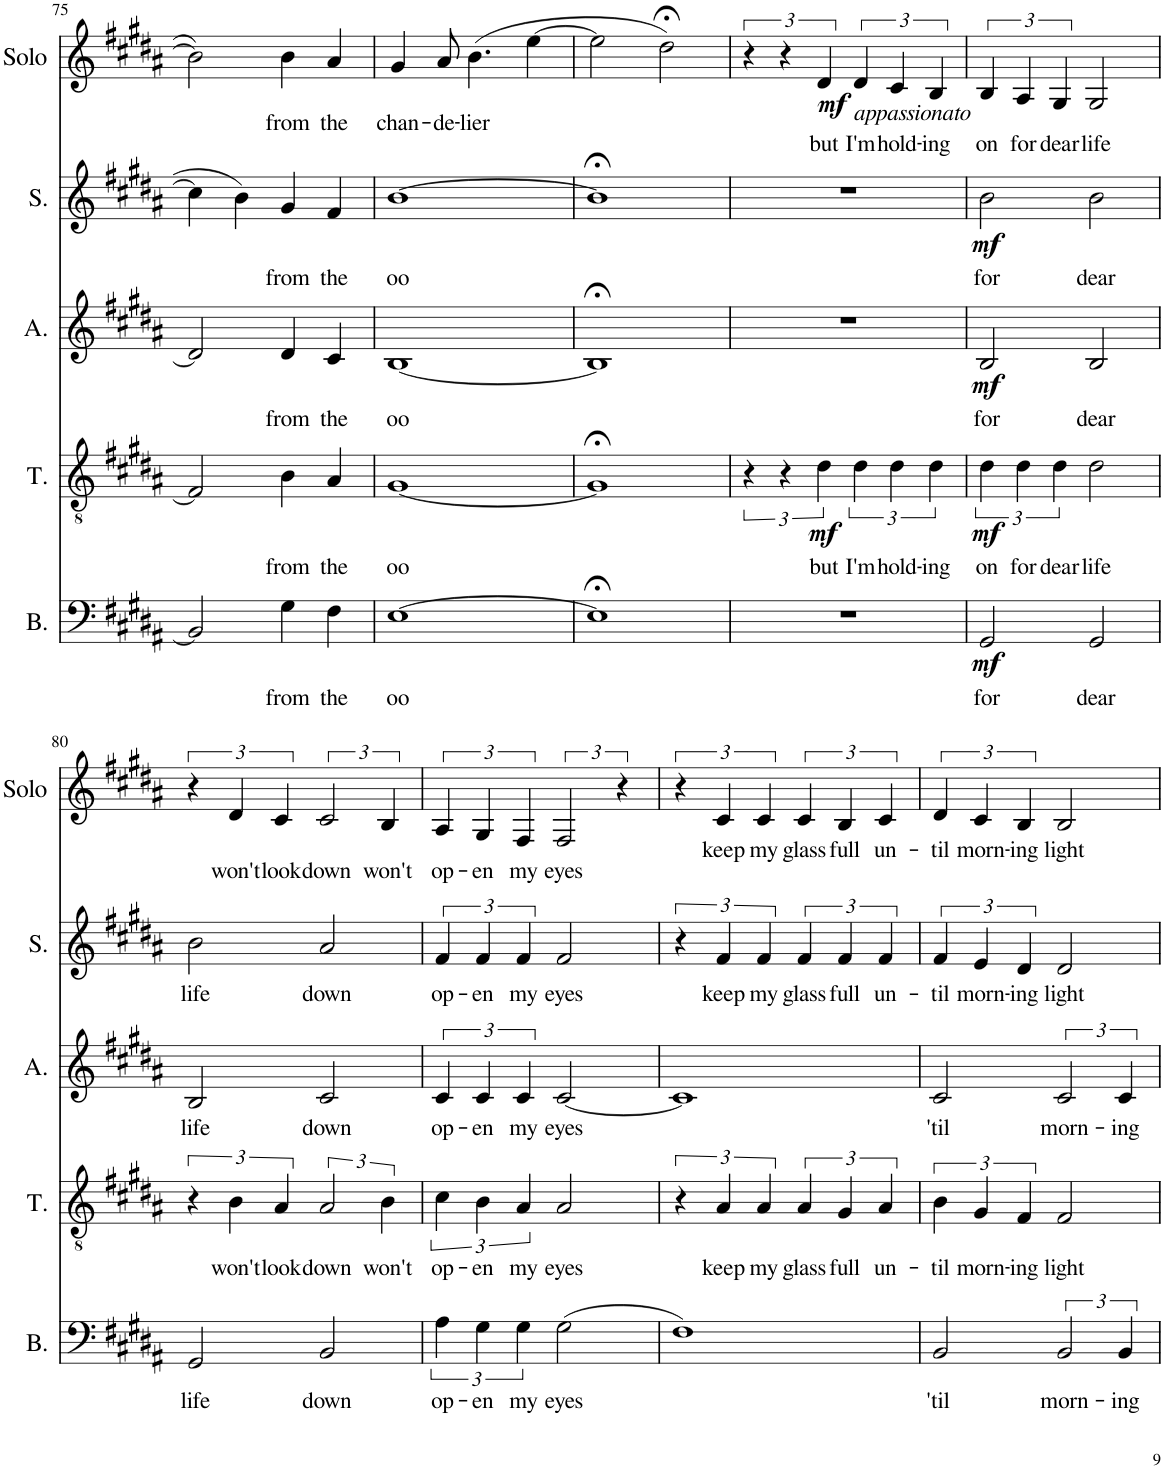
**kern	**text	**dynam	**kern	**text	**dynam	**kern	**text	**dynam	**kern	**text	**dynam	**kern	**text	**dynam
*part5	*part5	*part5	*part4	*part4	*part4	*part3	*part3	*part3	*part2	*part2	*part2	*part1	*part1	*part1
*staff5	*staff5	*staff5	*staff4	*staff4	*staff4	*staff3	*staff3	*staff3	*staff2	*staff2	*staff2	*staff1	*staff1	*staff1
*I"Bass	*	*	*I"Tenor	*	*	*I"Alto	*	*	*I"Soprano	*	*	*I"Solo	*	*
*I'B.	*	*	*I'T.	*	*	*I'A.	*	*	*I'S.	*	*	*I'Solo	*	*
!!LO:PB:g=z
*clefF4	*	*	*clefGv2	*	*	*clefG2	*	*	*clefG2	*	*	*clefG2	*	*
*k[f#c#g#d#a#]	*	*	*k[f#c#g#d#a#]	*	*	*k[f#c#g#d#a#]	*	*	*k[f#c#g#d#a#]	*	*	*k[f#c#g#d#a#]	*	*
*M2/2	*	*	*M2/2	*	*	*M2/2	*	*	*M2/2	*	*	*M2/2	*	*
*met(c|)	*	*	*met(c|)	*	*	*met(c|)	*	*	*met(c|)	*	*	*met(c|)	*	*
=75	=75	=75	=75	=75	=75	=75	=75	=75	=75	=75	=75	=75	=75	=75
2BB/]	.	.	2F#/]	.	.	2d#/]	.	.	4cc#\]	.	.	2b\]	.	.
.	.	.	.	.	.	.	.	.	4b\	.	.	.	.	.
!	!LO:LY:b	!	!	!LO:LY:b	!	!	!LO:LY:b	!	!	!LO:LY:b	!	!	!LO:LY:b	!
4G#\	from	.	4B\	-from	.	4d#/	from	.	4g#/	from	.	4b\	from	.
!	!LO:LY:b	!	!	!LO:LY:b	!	!	!LO:LY:b	!	!	!LO:LY:b	!	!	!LO:LY:b	!
4F#\	the	.	4A#/	the	.	4c#/	the	.	4f#/	the	.	4a#/	the	.
=76	=76	=76	=76	=76	=76	=76	=76	=76	=76	=76	=76	=76	=76	=76
!	!LO:LY:b	!	!	!LO:LY:b	!	!	!LO:LY:b	!	!	!LO:LY:b	!	!	!LO:LY:b	!
[1E	oo	.	[1G#	oo	.	[1B	oo	.	[1b	oo	.	4g#/	chan-	.
!	!	!	!	!	!	!	!	!	!	!	!	!	!LO:LY:b	!
.	.	.	.	.	.	.	.	.	.	.	.	8a#/	-de-	.
!	!	!	!	!	!	!	!	!	!	!	!	!	!LO:LY:b	!
.	.	.	.	.	.	.	.	.	.	.	.	(4.b\	-lier	.
.	.	.	.	.	.	.	.	.	.	.	.	[4ee\	.	.
=77	=77	=77	=77	=77	=77	=77	=77	=77	=77	=77	=77	=77	=77	=77
1E;<]	.	.	1G#;<]	.	.	1B;<]	.	.	1b;<]	.	.	2ee\]	.	.
.	.	.	.	.	.	.	.	.	.	.	.	2dd#;<\)	.	.
=78	=78	=78	=78	=78	=78	=78	=78	=78	=78	=78	=78	=78	=78	=78
1r	.	.	6r	.	.	1r	.	.	1r	.	.	6r	.	.
.	.	.	6r	.	.	.	.	.	.	.	.	6r	.	.
!	!	!	!	!	!	!	!	!	!	!	!	!LO:TX:b:i:t=appassionato	!	!
!	!	!	!	!LO:LY:b	!LO:DY:b	!	!	!	!	!	!	!	!LO:LY:b	!LO:DY:b
.	.	.	6d#\	but	mf	.	.	.	.	.	.	6d#/	but	mf
!	!	!	!	!LO:LY:b	!	!	!	!	!	!	!	!	!LO:LY:b	!
.	.	.	6d#\	I'm	.	.	.	.	.	.	.	6d#/	I'm	.
!	!	!	!	!LO:LY:b	!	!	!	!	!	!	!	!	!LO:LY:b	!
.	.	.	6d#\	hold-	.	.	.	.	.	.	.	6c#/	hold-	.
!	!	!	!	!LO:LY:b	!	!	!	!	!	!	!	!	!LO:LY:b	!
.	.	.	6d#\	-ing	.	.	.	.	.	.	.	6B/	-ing	.
=79	=79	=79	=79	=79	=79	=79	=79	=79	=79	=79	=79	=79	=79	=79
!	!LO:LY:b	!LO:DY:b	!	!LO:LY:b	!LO:DY:b	!	!LO:LY:b	!LO:DY:b	!	!LO:LY:b	!LO:DY:b	!	!LO:LY:b	!
2GG#/	for	mf	6d#\	on	mf	2B/	for	mf	2b\	for	mf	6B/	on	.
!	!	!	!	!LO:LY:b	!	!	!	!	!	!	!	!	!LO:LY:b	!
.	.	.	6d#\	for	.	.	.	.	.	.	.	6A#/	for	.
!	!	!	!	!LO:LY:b	!	!	!	!	!	!	!	!	!LO:LY:b	!
.	.	.	6d#\	dear	.	.	.	.	.	.	.	6G#/	dear	.
!	!LO:LY:b	!	!	!LO:LY:b	!	!	!LO:LY:b	!	!	!LO:LY:b	!	!	!LO:LY:b	!
2GG#/	dear	.	2d#\	life	.	2B/	dear	.	2b\	dear	.	2G#/	life	.
!!LO:LB:g=z
=80	=80	=80	=80	=80	=80	=80	=80	=80	=80	=80	=80	=80	=80	=80
!	!LO:LY:b	!	!	!	!	!	!LO:LY:b	!	!	!LO:LY:b	!	!	!	!
2GG#/	life	.	6r	.	.	2B/	life	.	2b\	life	.	6r	.	.
!	!	!	!	!LO:LY:b	!	!	!	!	!	!	!	!	!LO:LY:b	!
.	.	.	6B\	won't	.	.	.	.	.	.	.	6d#/	won't	.
!	!	!	!	!LO:LY:b	!	!	!	!	!	!	!	!	!LO:LY:b	!
.	.	.	6A#/	look	.	.	.	.	.	.	.	6c#/	look	.
!	!LO:LY:b	!	!	!LO:LY:b	!	!	!LO:LY:b	!	!	!LO:LY:b	!	!	!LO:LY:b	!
2BB/	down	.	3A#/	down	.	2c#/	down	.	2a#/	down	.	3c#/	down	.
!	!	!	!	!LO:LY:b	!	!	!	!	!	!	!	!	!LO:LY:b	!
.	.	.	6B\	won't	.	.	.	.	.	.	.	6B/	won't	.
=81	=81	=81	=81	=81	=81	=81	=81	=81	=81	=81	=81	=81	=81	=81
!	!LO:LY:b	!	!	!LO:LY:b	!	!	!LO:LY:b	!	!	!LO:LY:b	!	!	!LO:LY:b	!
6A#\	op-	.	6c#\	op-	.	6c#/	op-	.	6f#/	op-	.	6A#/	op-	.
!	!LO:LY:b	!	!	!LO:LY:b	!	!	!LO:LY:b	!	!	!LO:LY:b	!	!	!LO:LY:b	!
6G#\	-en	.	6B\	-en	.	6c#/	-en	.	6f#/	-en	.	6G#/	-en	.
!	!LO:LY:b	!	!	!LO:LY:b	!	!	!LO:LY:b	!	!	!LO:LY:b	!	!	!LO:LY:b	!
6G#\	my	.	6A#/	my	.	6c#/	my	.	6f#/	my	.	6F#/	my	.
!	!LO:LY:b	!	!	!LO:LY:b	!	!	!LO:LY:b	!	!	!LO:LY:b	!	!	!LO:LY:b	!
(2G#\	eyes	.	2A#/	eyes	.	[2c#/	eyes	.	2f#/	eyes	.	3F#/	eyes	.
.	.	.	.	.	.	.	.	.	.	.	.	6r	.	.
=82	=82	=82	=82	=82	=82	=82	=82	=82	=82	=82	=82	=82	=82	=82
1F#)	.	.	6r	.	.	1c#]	.	.	6r	.	.	6r	.	.
!	!	!	!	!LO:LY:b	!	!	!	!	!	!LO:LY:b	!	!	!LO:LY:b	!
.	.	.	6A#/	keep	.	.	.	.	6f#/	keep	.	6c#/	keep	.
!	!	!	!	!LO:LY:b	!	!	!	!	!	!LO:LY:b	!	!	!LO:LY:b	!
.	.	.	6A#/	my	.	.	.	.	6f#/	my	.	6c#/	my	.
!	!	!	!	!LO:LY:b	!	!	!	!	!	!LO:LY:b	!	!	!LO:LY:b	!
.	.	.	6A#/	glass	.	.	.	.	6f#/	glass	.	6c#/	glass	.
!	!	!	!	!LO:LY:b	!	!	!	!	!	!LO:LY:b	!	!	!LO:LY:b	!
.	.	.	6G#/	full	.	.	.	.	6f#/	full	.	6B/	full	.
!	!	!	!	!LO:LY:b	!	!	!	!	!	!LO:LY:b	!	!	!LO:LY:b	!
.	.	.	6A#/	un-	.	.	.	.	6f#/	un-	.	6c#/	un-	.
=83	=83	=83	=83	=83	=83	=83	=83	=83	=83	=83	=83	=83	=83	=83
!	!LO:LY:b	!	!	!LO:LY:b	!	!	!LO:LY:b	!	!	!LO:LY:b	!	!	!LO:LY:b	!
2BB/	'til	.	6B\	-til	.	2c#/	'til	.	6f#/	-til	.	6d#/	-til	.
!	!	!	!	!LO:LY:b	!	!	!	!	!	!LO:LY:b	!	!	!LO:LY:b	!
.	.	.	6G#/	morn-	.	.	.	.	6e/	morn-	.	6c#/	morn-	.
!	!	!	!	!LO:LY:b	!	!	!	!	!	!LO:LY:b	!	!	!LO:LY:b	!
.	.	.	6F#/	-ing	.	.	.	.	6d#/	-ing	.	6B/	-ing	.
!	!LO:LY:b	!	!	!LO:LY:b	!	!	!LO:LY:b	!	!	!LO:LY:b	!	!	!LO:LY:b	!
3BB/	morn-	.	2F#/	light	.	3c#/	morn-	.	2d#/	light	.	2B/	light	.
!	!LO:LY:b	!	!	!	!	!	!LO:LY:b	!	!	!	!	!	!	!
6BB/	-ing	.	.	.	.	6c#/	-ing	.	.	.	.	.	.	.
=	=	=	=	=	=	=	=	=	=	=	=	=	=	=
*-	*-	*-	*-	*-	*-	*-	*-	*-	*-	*-	*-	*-	*-	*-
